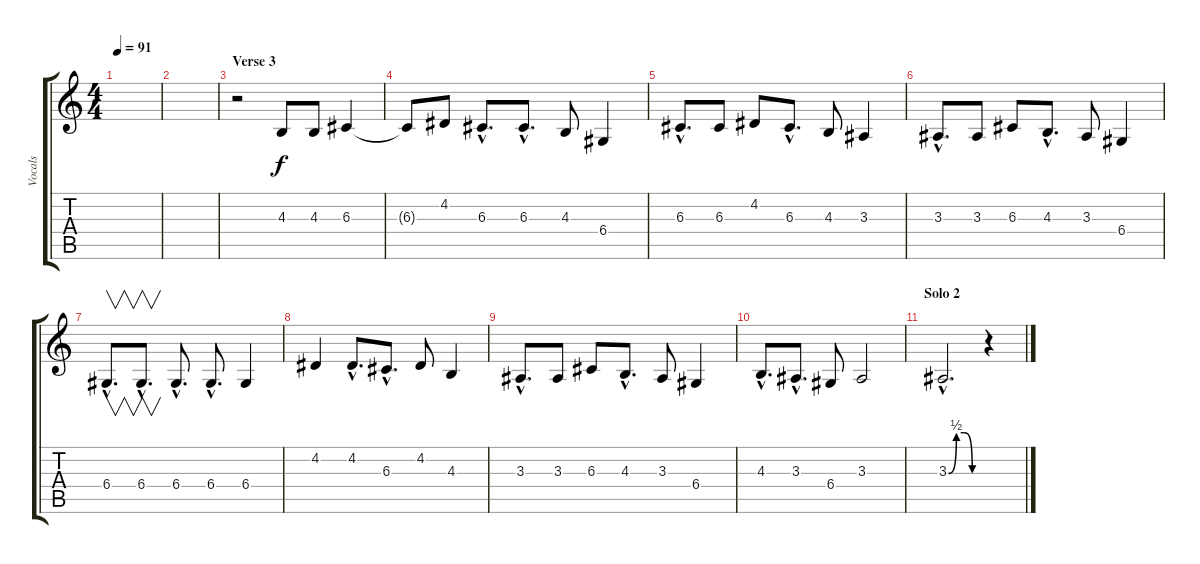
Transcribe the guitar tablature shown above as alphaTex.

\track ("Vocals" "Vocals") {instrument pad7halo}
\staff {score tabs}
\tuning (E4 B3 G3 D3 A2 E2) {hide}
\ts (4 4)
\tempo 91
\clef g2
\ks c
|
|
\section ("" "Verse 3")
r.2 4.3.8 4.3.8 6.3.4 |
6.3{t}.8 4.2.8 6.3{hac}.8{d} 6.3{hac}.8{d} 4.3.8 6.4.4 |
6.3{hac}.8{d} 6.3.8 4.2.8 6.3{hac}.8{d} 4.3.8 3.3.4 |
3.3{hac}.8{d} 3.3.8 6.3.8 4.3{hac}.8{d} 3.3.8 6.4.4 |
6.4{hac}.8{v d} 6.4{hac}.8{v d} 6.4{hac}.8{d} 6.4{hac}.8{d} 6.4.4 |
4.2.4 4.2{hac}.8{d} 6.3{hac}.8{d} 4.2.8 4.3.4 |
3.3{hac}.8{d} 3.3.8 6.3.8 4.3{hac}.8{d} 3.3.8 6.4.4 |
4.3{hac}.8{d} 3.3{hac}.8{d} 6.4.8 3.3.2 |
\section ("" "Solo 2")
3.3{be (custom 0 0 15 2 30 2 45 0 60 0) hac}.2{d} r.4
